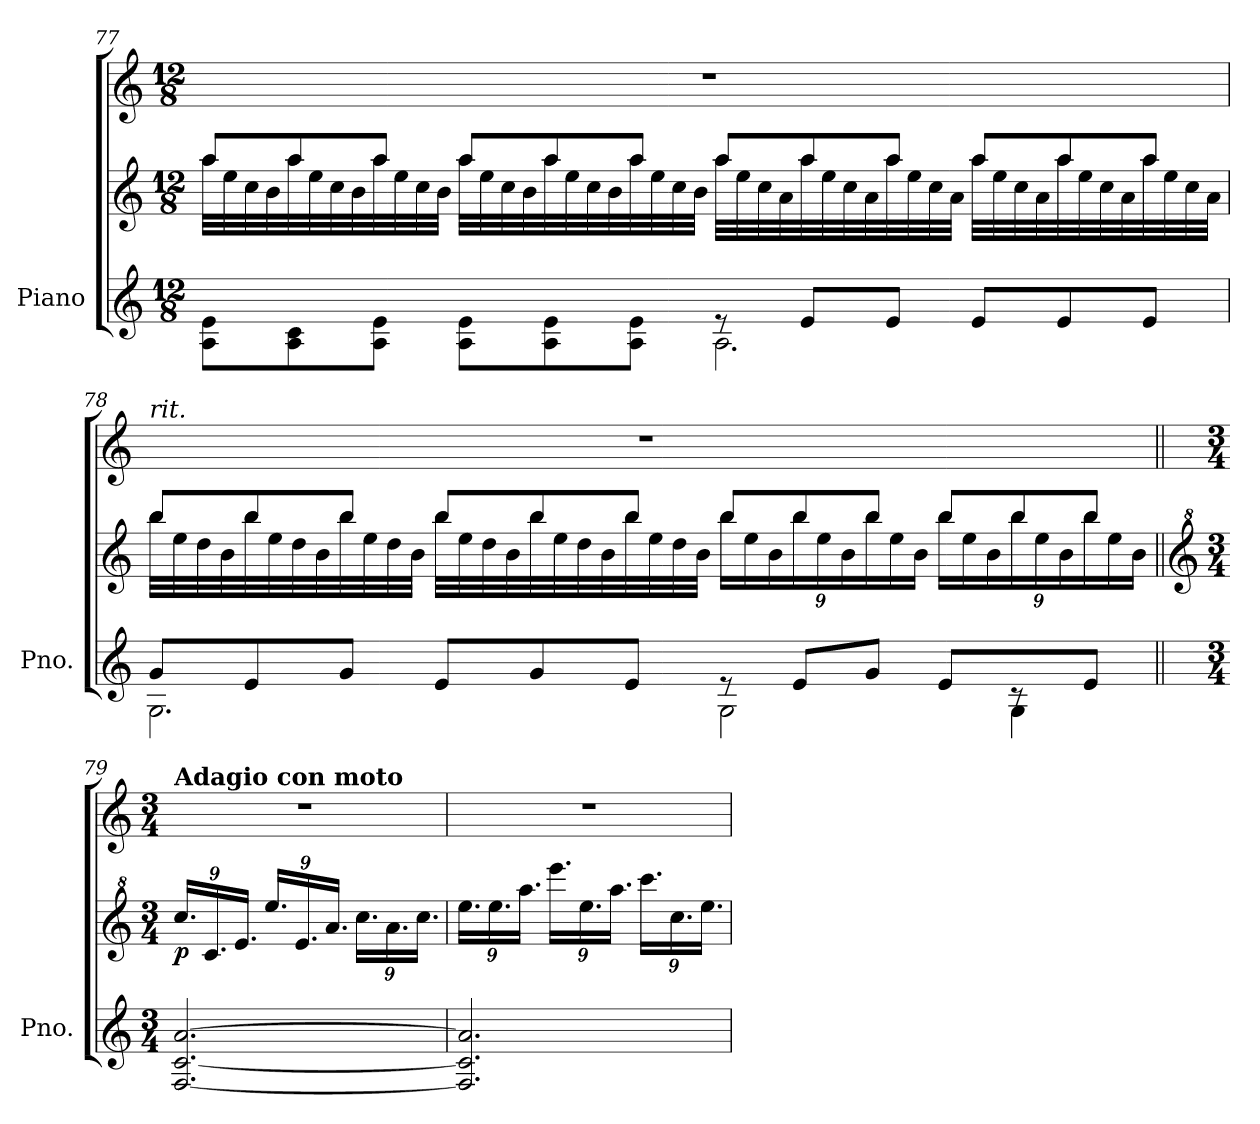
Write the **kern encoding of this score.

**kern	**kern	**kern	**dynam
*part1	*part1	*part1	*part1
*staff3	*staff2	*staff1	*staff1/2/3
*I"Piano	*	*	*
*I'Pno.	*	*	*
!!LO:LB:g=z
*clefG2	*clefG2	*clefG2	*
*k[]	*k[]	*k[]	*
*M12/8	*M12/8	*M12/8	*
=77	=77	=77	=77
*^	*^	*	*
2.ryy	8A\ 8e\L	32aa\LLL	8aa/L	1.r	.
.	.	32ee\	.	.	.
.	.	32cc\	.	.	.
.	.	32b\	.	.	.
.	8A\ 8c\	32aa\	8aa/	.	.
.	.	32ee\	.	.	.
.	.	32cc\	.	.	.
.	.	32b\	.	.	.
.	8A\ 8e\J	32aa\	8aa/J	.	.
.	.	32ee\	.	.	.
.	.	32cc\	.	.	.
.	.	32b\JJJ	.	.	.
.	8A\ 8e\L	32aa\LLL	8aa/L	.	.
.	.	32ee\	.	.	.
.	.	32cc\	.	.	.
.	.	32b\	.	.	.
.	8A\ 8e\	32aa\	8aa/	.	.
.	.	32ee\	.	.	.
.	.	32cc\	.	.	.
.	.	32b\	.	.	.
.	8A\ 8e\J	32aa\	8aa/J	.	.
.	.	32ee\	.	.	.
.	.	32cc\	.	.	.
.	.	32b\JJJ	.	.	.
2.A\	8re	32aa\LLL	8aa/L	.	.
.	.	32ee\	.	.	.
.	.	32cc\	.	.	.
.	.	32a\	.	.	.
.	8e/L	32aa\	8aa/	.	.
.	.	32ee\	.	.	.
.	.	32cc\	.	.	.
.	.	32a\	.	.	.
.	8e/J	32aa\	8aa/J	.	.
.	.	32ee\	.	.	.
.	.	32cc\	.	.	.
.	.	32a\JJJ	.	.	.
.	8e/L	32aa\LLL	8aa/L	.	.
.	.	32ee\	.	.	.
.	.	32cc\	.	.	.
.	.	32a\	.	.	.
.	8e/	32aa\	8aa/	.	.
.	.	32ee\	.	.	.
.	.	32cc\	.	.	.
.	.	32a\	.	.	.
.	8e/J	32aa\	8aa/J	.	.
.	.	32ee\	.	.	.
.	.	32cc\	.	.	.
.	.	32a\JJJ	.	.	.
!!LO:LB:g=z
=78	=78	=78	=78	=78	=78
*	*	*	*	*MM90	*
!	!	!	!	!LO:TX:a:i:t=rit.	!
2.G\	8g/L	32bb\LLL	8bb/L	1.r	.
.	.	32ee\	.	.	.
.	.	32dd\	.	.	.
.	.	32b\	.	.	.
.	8e/	32bb\	8bb/	.	.
.	.	32ee\	.	.	.
.	.	32dd\	.	.	.
.	.	32b\	.	.	.
.	8g/J	32bb\	8bb/J	.	.
.	.	32ee\	.	.	.
.	.	32dd\	.	.	.
.	.	32b\JJJ	.	.	.
.	8e/L	32bb\LLL	8bb/L	.	.
.	.	32ee\	.	.	.
.	.	32dd\	.	.	.
.	.	32b\	.	.	.
.	8g/	32bb\	8bb/	.	.
.	.	32ee\	.	.	.
.	.	32dd\	.	.	.
.	.	32b\	.	.	.
.	8e/J	32bb\	8bb/J	.	.
.	.	32ee\	.	.	.
.	.	32dd\	.	.	.
.	.	32b\JJJ	.	.	.
*	*	*	*Xbrackettup	*	*
2G\	8re	8bb/L	24bb\LL	.	.
.	.	.	24ee\	.	.
.	.	.	24b\	.	.
.	8e/L	8bb/	24bb\	.	.
.	.	.	24ee\	.	.
.	.	.	24b\	.	.
.	8g/J	8bb/J	24bb\	.	.
.	.	.	24ee\	.	.
.	.	.	24b\JJ	.	.
.	8e/L	8bb/L	24bb\LL	.	.
.	.	.	24ee\	.	.
.	.	.	24b\	.	.
4G\	8rc	8bb/	24bb\	.	.
.	.	.	24ee\	.	.
.	.	.	24b\	.	.
.	8e/J	8bb/J	24bb\	.	.
.	.	.	24ee\	.	.
.	.	.	24b\JJ	.	.
*v	*v	*	*	*	*
*	*v	*v	*	*
!!LO:LB:g=z
=79||	=79||	=79||	=79||
!!LO:REH:place=s1:a:B:fs=14:t=79
*	*clefG^2	*	*
*M3/4	*M3/4	*M3/4	*
*	*	*MM72	*
*	*^	*	*
!	!	!	!LO:TX:a:B:t=Adagio con moto	!
!	!	!	!	!LO:DY:b=2
*	*v	*v	*	*
[2.F/ [2.c/ [2.a/	18.ccc/LL	2.r	p
.	18.cc/	.	.
.	18.ee/JJ	.	.
.	18.eee/LL	.	.
.	18.ee/	.	.
.	18.aa/JJ	.	.
.	18.ccc\LL	.	.
.	18.aa\	.	.
.	18.ccc\JJ	.	.
=80	=80	=80	=80
2.F/] 2.c/] 2.a/]	18.eee\LL	2.r	.
.	18.eee\	.	.
.	18.aaa\JJ	.	.
.	18.eeee\LL	.	.
.	18.eee\	.	.
.	18.aaa\JJ	.	.
.	18.cccc\LL	.	.
.	18.ccc\	.	.
.	18.eee\JJ	.	.
=	=	=	=
*-	*-	*-	*-
